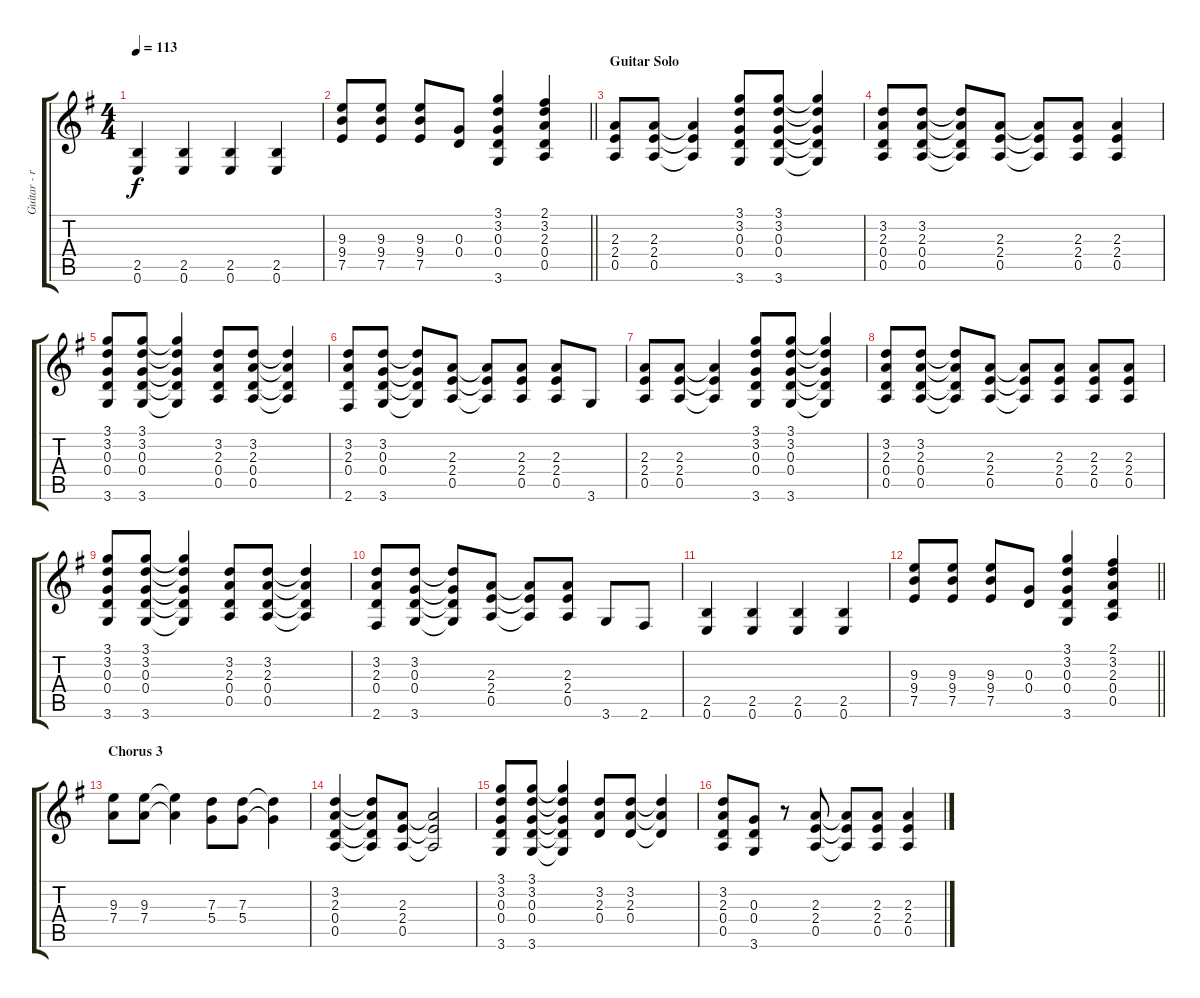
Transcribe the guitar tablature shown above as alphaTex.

\track ("Guitar - rhythm - left" "Guitar - r") {instrument overdrivenguitar}
\staff {score tabs}
\tuning (E4 B3 G3 D3 A2 E2) {hide}
\ts (4 4)
\tempo 113
\clef g2
\ks g
(2.5 0.6).4{dy f} (2.5 0.6).4 (2.5 0.6).4 (2.5 0.6).4 |
\barLineRight lightlight
(9.3 9.4 7.5).8 (9.3 9.4 7.5).8 (9.3 9.4 7.5).8 (0.3 0.4).8 (3.1 3.2 0.3 0.4 3.6).4 (2.1 3.2 2.3 0.4 0.5).4 |
\section ("" "Guitar Solo")
(2.3 2.4 0.5).8 (2.3 2.4 0.5).8 (2.3{t} 2.4{t} 0.5{t}).4 (3.1 3.2 0.3 0.4 3.6).8 (3.1 3.2 0.3 0.4 3.6).8 (3.1{t} 3.2{t} 0.3{t} 0.4{t} 3.6{t}).4 |
(3.2 2.3 0.4 0.5).8 (3.2 2.3 0.4 0.5).8 (3.2{t} 2.3{t} 0.4{t} 0.5{t}).8 (2.3 2.4 0.5).8 (2.3{t} 2.4{t} 0.5{t}).8 (2.3 2.4 0.5).8 (2.3 2.4 0.5).4 |
(3.1 3.2 0.3 0.4 3.6).8 (3.1 3.2 0.3 0.4 3.6).8 (3.1{t} 3.2{t} 0.3{t} 0.4{t} 3.6{t}).4 (3.2 2.3 0.4 0.5).8 (3.2 2.3 0.4 0.5).8 (3.2{t} 2.3{t} 0.4{t} 0.5{t}).4 |
(3.2 2.3 0.4 2.6).8 (3.2 0.3 0.4 3.6).8 (3.2{t} 0.3{t} 0.4{t} 3.6{t}).8 (2.3 2.4 0.5).8 (2.3{t} 2.4{t} 0.5{t}).8 (2.3 2.4 0.5).8 (2.3 2.4 0.5).8 3.6.8 |
(2.3 2.4 0.5).8 (2.3 2.4 0.5).8 (2.3{t} 2.4{t} 0.5{t}).4 (3.1 3.2 0.3 0.4 3.6).8 (3.1 3.2 0.3 0.4 3.6).8 (3.1{t} 3.2{t} 0.3{t} 0.4{t} 3.6{t}).4 |
(3.2 2.3 0.4 0.5).8 (3.2 2.3 0.4 0.5).8 (3.2{t} 2.3{t} 0.4{t} 0.5{t}).8 (2.3 2.4 0.5).8 (2.3{t} 2.4{t} 0.5{t}).8 (2.3 2.4 0.5).8 (2.3 2.4 0.5).8 (2.3 2.4 0.5).8 |
(3.1 3.2 0.3 0.4 3.6).8 (3.1 3.2 0.3 0.4 3.6).8 (3.1{t} 3.2{t} 0.3{t} 0.4{t} 3.6{t}).4 (3.2 2.3 0.4 0.5).8 (3.2 2.3 0.4 0.5).8 (3.2{t} 2.3{t} 0.4{t} 0.5{t}).4 |
(3.2 2.3 0.4 2.6).8 (3.2 0.3 0.4 3.6).8 (3.2{t} 0.3{t} 0.4{t} 3.6{t}).8 (2.3 2.4 0.5).8 (2.3{t} 2.4{t} 0.5{t}).8 (2.3 2.4 0.5).8 3.6.8 2.6.8 |
(2.5 0.6).4 (2.5 0.6).4 (2.5 0.6).4 (2.5 0.6).4 |
\barLineRight lightlight
(9.3 9.4 7.5).8 (9.3 9.4 7.5).8 (9.3 9.4 7.5).8 (0.3 0.4).8 (3.1 3.2 0.3 0.4 3.6).4 (2.1 3.2 2.3 0.4 0.5).4 |
\section ("" "Chorus 3")
(9.3 7.4).8 (9.3 7.4).8 (9.3{t} 7.4{t}).4 (7.3 5.4).8 (7.3 5.4).8 (7.3{t} 5.4{t}).4 |
(3.2 2.3 0.4 0.5).4 (3.2{t} 2.3{t} 0.4{t} 0.5{t}).8 (2.3 2.4 0.5).8 (2.3{t} 2.4{t} 0.5{t}).2 |
(3.1 3.2 0.3 0.4 3.6).8 (3.1 3.2 0.3 0.4 3.6).8 (3.1{t} 3.2{t} 0.3{t} 0.4{t} 3.6{t}).4 (3.2 2.3 0.4).8 (3.2 2.3 0.4).8 (3.2{t} 2.3{t} 0.4{t}).4 |
(3.2 2.3 0.4 0.5).8 (0.3 0.4 3.6).8 r.8 (2.3 2.4 0.5).8 (2.3{t} 2.4{t} 0.5{t}).8 (2.3 2.4 0.5).8 (2.3 2.4 0.5).4
